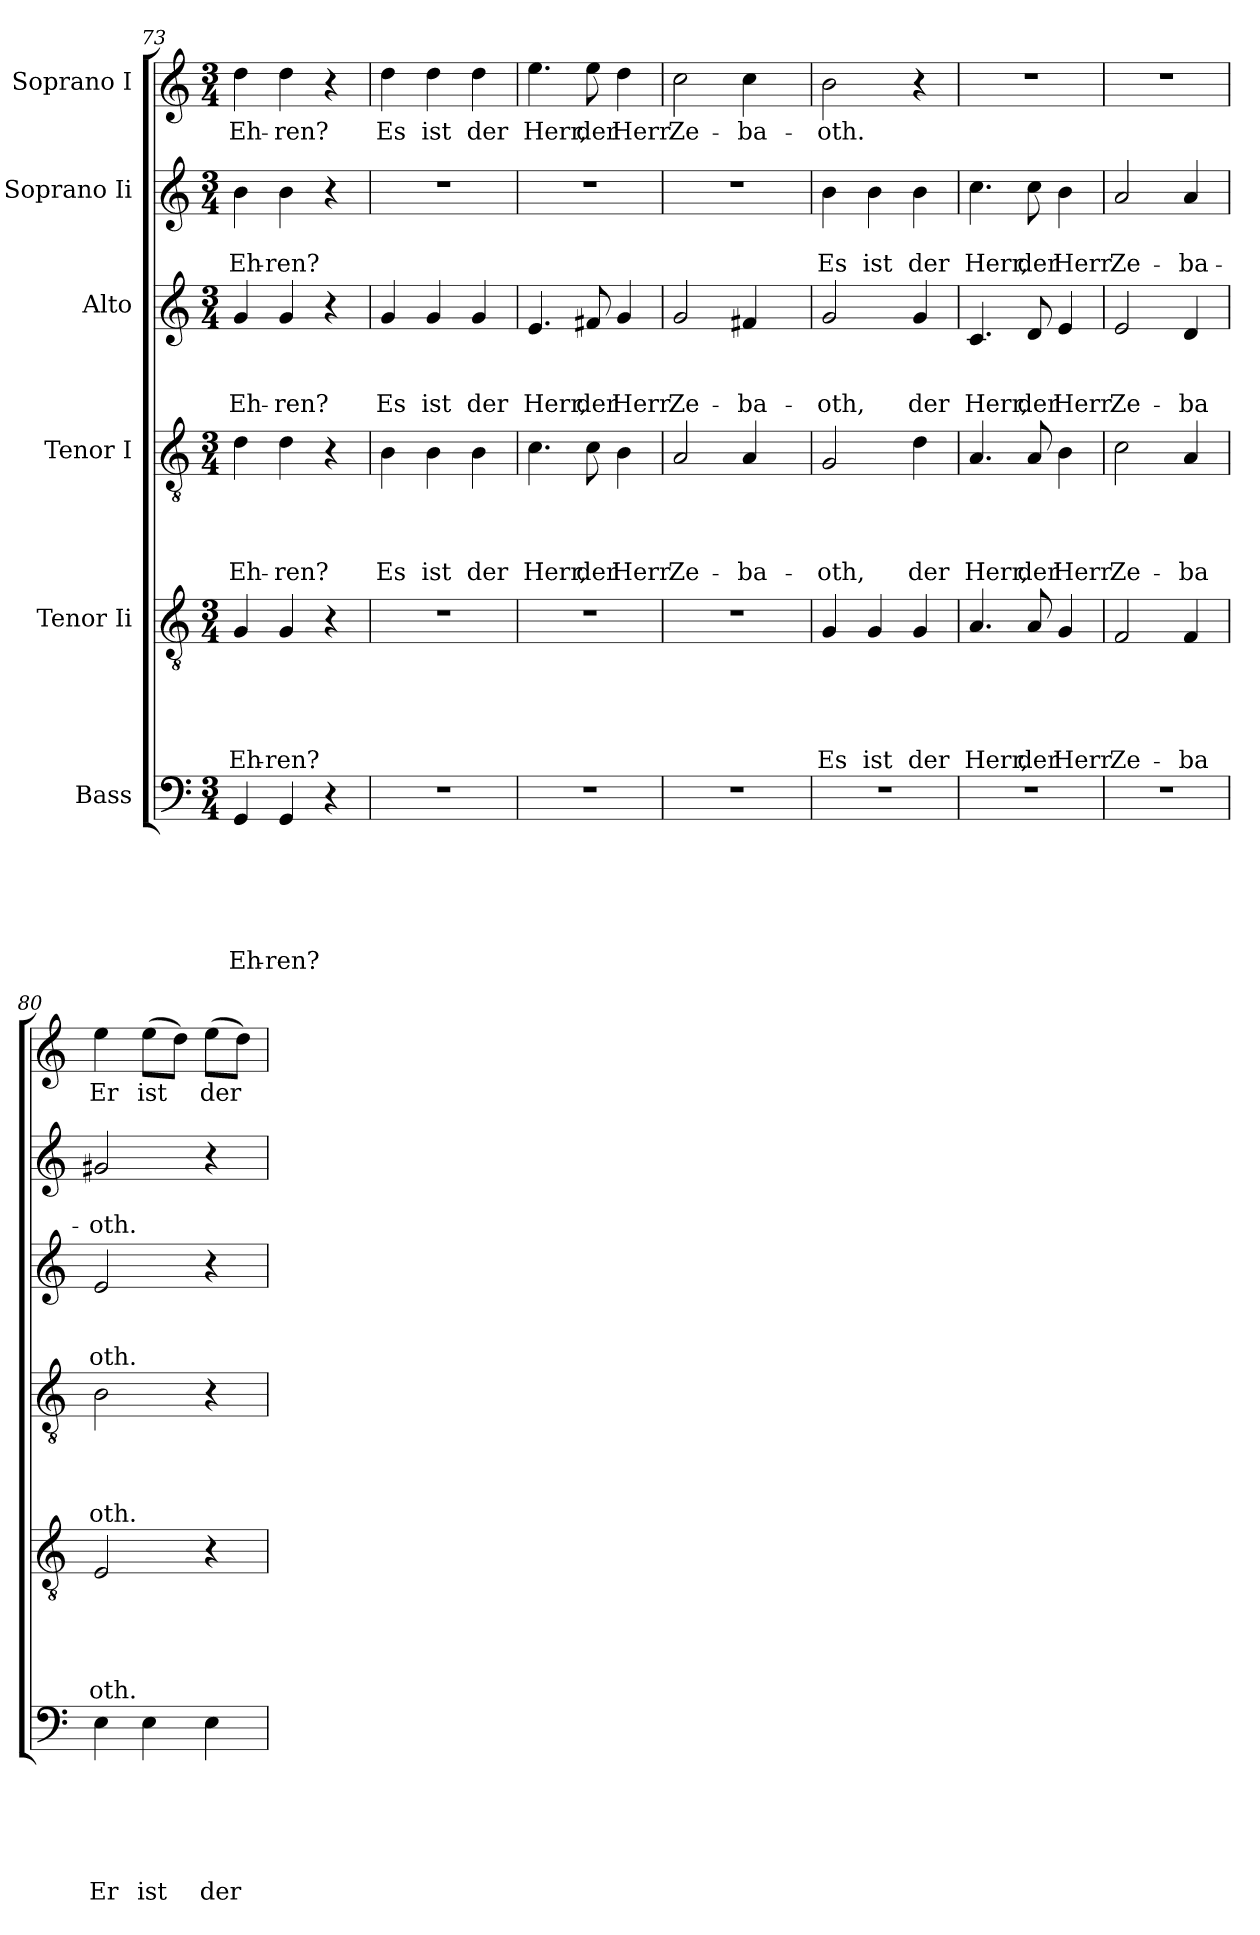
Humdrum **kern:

**kern	**text	**text	**text	**text	**text	**text	**kern	**text	**text	**text	**text	**text	**kern	**text	**text	**text	**text	**kern	**text	**text	**text	**kern	**text	**text	**kern	**text
*part6	*part6	*part6	*part6	*part6	*part6	*part6	*part5	*part5	*part5	*part5	*part5	*part5	*part4	*part4	*part4	*part4	*part4	*part3	*part3	*part3	*part3	*part2	*part2	*part2	*part1	*part1
*staff6	*staff6	*staff6	*staff6	*staff6	*staff6	*staff6	*staff5	*staff5	*staff5	*staff5	*staff5	*staff5	*staff4	*staff4	*staff4	*staff4	*staff4	*staff3	*staff3	*staff3	*staff3	*staff2	*staff2	*staff2	*staff1	*staff1
*I"Bass	*	*	*	*	*	*	*I"Tenor Ii	*	*	*	*	*	*I"Tenor I	*	*	*	*	*I"Alto	*	*	*	*I"Soprano Ii	*	*	*I"Soprano I	*
*clefF4	*	*	*	*	*	*	*clefGv2	*	*	*	*	*	*clefGv2	*	*	*	*	*clefG2	*	*	*	*clefG2	*	*	*clefG2	*
*k[]	*	*	*	*	*	*	*k[]	*	*	*	*	*	*k[]	*	*	*	*	*k[]	*	*	*	*k[]	*	*	*k[]	*
*C:	*	*	*	*	*	*	*C:	*	*	*	*	*	*C:	*	*	*	*	*C:	*	*	*	*C:	*	*	*C:	*
*M3/4	*	*	*	*	*	*	*M3/4	*	*	*	*	*	*M3/4	*	*	*	*	*M3/4	*	*	*	*M3/4	*	*	*M3/4	*
=73	=73	=73	=73	=73	=73	=73	=73	=73	=73	=73	=73	=73	=73	=73	=73	=73	=73	=73	=73	=73	=73	=73	=73	=73	=73	=73
!	!	!	!	!	!	!LO:LY:b	!	!	!	!	!	!LO:LY:b	!	!	!	!	!LO:LY:b	!	!	!	!LO:LY:b	!	!	!LO:LY:b	!	!LO:LY:b
4GG/	.	.	.	.	.	Eh-	4G/	.	.	.	.	Eh-	4d\	.	.	.	Eh-	4g/	.	.	Eh-	4b\	.	Eh-	4dd\	Eh-
!	!	!	!	!	!	!LO:LY:b	!	!	!	!	!	!LO:LY:b	!	!	!	!	!LO:LY:b	!	!	!	!LO:LY:b	!	!	!LO:LY:b	!	!LO:LY:b
4GG/	.	.	.	.	.	-ren?	4G/	.	.	.	.	-ren?	4d\	.	.	.	-ren?	4g/	.	.	-ren?	4b\	.	-ren?	4dd\	-ren?
4r	.	.	.	.	.	.	4r	.	.	.	.	.	4r	.	.	.	.	4r	.	.	.	4r	.	.	4r	.
=74	=74	=74	=74	=74	=74	=74	=74	=74	=74	=74	=74	=74	=74	=74	=74	=74	=74	=74	=74	=74	=74	=74	=74	=74	=74	=74
!LO:N:vis=1	!	!	!	!	!	!	!LO:N:vis=1	!	!	!	!	!	!	!	!	!	!LO:LY:b	!	!	!	!LO:LY:b	!LO:N:vis=1	!	!	!	!LO:LY:b
2.r	.	.	.	.	.	.	2.r	.	.	.	.	.	4B\	.	.	.	Es	4g/	.	.	Es	2.r	.	.	4dd\	Es
!	!	!	!	!	!	!	!	!	!	!	!	!	!	!	!	!	!LO:LY:b	!	!	!	!LO:LY:b	!	!	!	!	!LO:LY:b
.	.	.	.	.	.	.	.	.	.	.	.	.	4B\	.	.	.	ist	4g/	.	.	ist	.	.	.	4dd\	ist
!	!	!	!	!	!	!	!	!	!	!	!	!	!	!	!	!	!LO:LY:b	!	!	!	!LO:LY:b	!	!	!	!	!LO:LY:b
.	.	.	.	.	.	.	.	.	.	.	.	.	4B\	.	.	.	der	4g/	.	.	der	.	.	.	4dd\	der
=75	=75	=75	=75	=75	=75	=75	=75	=75	=75	=75	=75	=75	=75	=75	=75	=75	=75	=75	=75	=75	=75	=75	=75	=75	=75	=75
!LO:N:vis=1	!	!	!	!	!	!	!LO:N:vis=1	!	!	!	!	!	!	!	!	!	!LO:LY:b	!	!	!	!LO:LY:b	!LO:N:vis=1	!	!	!	!LO:LY:b
2.r	.	.	.	.	.	.	2.r	.	.	.	.	.	4.c\	.	.	.	Herr,	4.e/	.	.	Herr,	2.r	.	.	4.ee\	Herr,
!	!	!	!	!	!	!	!	!	!	!	!	!	!	!	!	!	!LO:LY:b	!	!	!	!LO:LY:b	!	!	!	!	!LO:LY:b
.	.	.	.	.	.	.	.	.	.	.	.	.	8c\	.	.	.	der	8f#X/	.	.	der	.	.	.	8ee\	der
!	!	!	!	!	!	!	!	!	!	!	!	!	!	!	!	!	!LO:LY:b	!	!	!	!LO:LY:b	!	!	!	!	!LO:LY:b
.	.	.	.	.	.	.	.	.	.	.	.	.	4B\	.	.	.	Herr	4g/	.	.	Herr	.	.	.	4dd\	Herr
=76	=76	=76	=76	=76	=76	=76	=76	=76	=76	=76	=76	=76	=76	=76	=76	=76	=76	=76	=76	=76	=76	=76	=76	=76	=76	=76
!LO:N:vis=1	!	!	!	!	!	!	!LO:N:vis=1	!	!	!	!	!	!	!	!	!	!LO:LY:b	!	!	!	!LO:LY:b	!LO:N:vis=1	!	!	!	!LO:LY:b
2.r	.	.	.	.	.	.	2.r	.	.	.	.	.	2A/	.	.	.	Ze-	2g/	.	.	Ze-	2.r	.	.	2cc\	Ze-
!	!	!	!	!	!	!	!	!	!	!	!	!	!	!	!	!	!LO:LY:b	!	!	!	!LO:LY:b	!	!	!	!	!LO:LY:b
.	.	.	.	.	.	.	.	.	.	.	.	.	4A/	.	.	.	-ba-	4f#X/	.	.	-ba-	.	.	.	4cc\	-ba-
=77	=77	=77	=77	=77	=77	=77	=77	=77	=77	=77	=77	=77	=77	=77	=77	=77	=77	=77	=77	=77	=77	=77	=77	=77	=77	=77
!LO:N:vis=1	!	!	!	!	!	!	!	!	!	!	!	!LO:LY:b	!	!	!	!	!LO:LY:b	!	!	!	!LO:LY:b	!	!	!LO:LY:b	!	!LO:LY:b
2.r	.	.	.	.	.	.	4G/	.	.	.	.	Es	2G/	.	.	.	-oth,	2g/	.	.	-oth,	4b\	.	Es	2b\	-oth.
!	!	!	!	!	!	!	!	!	!	!	!	!LO:LY:b	!	!	!	!	!	!	!	!	!	!	!	!LO:LY:b	!	!
.	.	.	.	.	.	.	4G/	.	.	.	.	ist	.	.	.	.	.	.	.	.	.	4b\	.	ist	.	.
!	!	!	!	!	!	!	!	!	!	!	!	!LO:LY:b	!	!	!	!	!LO:LY:b	!	!	!	!LO:LY:b	!	!	!LO:LY:b	!	!
.	.	.	.	.	.	.	4G/	.	.	.	.	der	4d\	.	.	.	der	4g/	.	.	der	4b\	.	der	4r	.
=78	=78	=78	=78	=78	=78	=78	=78	=78	=78	=78	=78	=78	=78	=78	=78	=78	=78	=78	=78	=78	=78	=78	=78	=78	=78	=78
!LO:N:vis=1	!	!	!	!	!	!	!	!	!	!	!	!LO:LY:b	!	!	!	!	!LO:LY:b	!	!	!	!LO:LY:b	!	!	!LO:LY:b	!LO:N:vis=1	!
2.r	.	.	.	.	.	.	4.A/	.	.	.	.	Herr,	4.A/	.	.	.	Herr,	4.c/	.	.	Herr,	4.cc\	.	Herr,	2.r	.
!	!	!	!	!	!	!	!	!	!	!	!	!LO:LY:b	!	!	!	!	!LO:LY:b	!	!	!	!LO:LY:b	!	!	!LO:LY:b	!	!
.	.	.	.	.	.	.	8A/	.	.	.	.	der	8A/	.	.	.	der	8d/	.	.	der	8cc\	.	der	.	.
!	!	!	!	!	!	!	!	!	!	!	!	!LO:LY:b	!	!	!	!	!LO:LY:b	!	!	!	!LO:LY:b	!	!	!LO:LY:b	!	!
.	.	.	.	.	.	.	4G/	.	.	.	.	Herr	4B\	.	.	.	Herr	4e/	.	.	Herr	4b\	.	Herr	.	.
=79	=79	=79	=79	=79	=79	=79	=79	=79	=79	=79	=79	=79	=79	=79	=79	=79	=79	=79	=79	=79	=79	=79	=79	=79	=79	=79
!LO:N:vis=1	!	!	!	!	!	!	!	!	!	!	!	!LO:LY:b	!	!	!	!	!LO:LY:b	!	!	!	!LO:LY:b	!	!	!LO:LY:b	!LO:N:vis=1	!
2.r	.	.	.	.	.	.	2F/	.	.	.	.	Ze-	2c\	.	.	.	Ze-	2e/	.	.	Ze-	2a/	.	Ze-	2.r	.
!	!	!	!	!	!	!	!	!	!	!	!	!LO:LY:b	!	!	!	!	!LO:LY:b	!	!	!	!LO:LY:b	!	!	!LO:LY:b	!	!
.	.	.	.	.	.	.	4F/	.	.	.	.	-ba	4A/	.	.	.	-ba	4d/	.	.	-ba	4a/	.	-ba-	.	.
=80	=80	=80	=80	=80	=80	=80	=80	=80	=80	=80	=80	=80	=80	=80	=80	=80	=80	=80	=80	=80	=80	=80	=80	=80	=80	=80
!	!	!	!	!	!	!LO:LY:b	!	!	!	!	!	!LO:LY:b	!	!	!	!	!LO:LY:b	!	!	!	!LO:LY:b	!	!	!LO:LY:b	!	!LO:LY:b
4E\	.	.	.	.	.	Er	2E/	.	.	.	.	oth.	2B\	.	.	.	oth.	2e/	.	.	oth.	2g#X/	.	-oth.	4ee\	Er
!	!	!	!	!	!	!LO:LY:b	!	!	!	!	!	!	!	!	!	!	!	!	!	!	!	!	!	!	!	!LO:LY:b
4E\	.	.	.	.	.	ist	.	.	.	.	.	.	.	.	.	.	.	.	.	.	.	.	.	.	(>8ee\L	ist
.	.	.	.	.	.	.	.	.	.	.	.	.	.	.	.	.	.	.	.	.	.	.	.	.	8dd\J)	.
!	!	!	!	!	!	!LO:LY:b	!	!	!	!	!	!	!	!	!	!	!	!	!	!	!	!	!	!	!	!LO:LY:b
4E\	.	.	.	.	.	der	4r	.	.	.	.	.	4r	.	.	.	.	4r	.	.	.	4r	.	.	(>8ee\L	der
.	.	.	.	.	.	.	.	.	.	.	.	.	.	.	.	.	.	.	.	.	.	.	.	.	8dd\J)	.
=	=	=	=	=	=	=	=	=	=	=	=	=	=	=	=	=	=	=	=	=	=	=	=	=	=	=
*-	*-	*-	*-	*-	*-	*-	*-	*-	*-	*-	*-	*-	*-	*-	*-	*-	*-	*-	*-	*-	*-	*-	*-	*-	*-	*-
